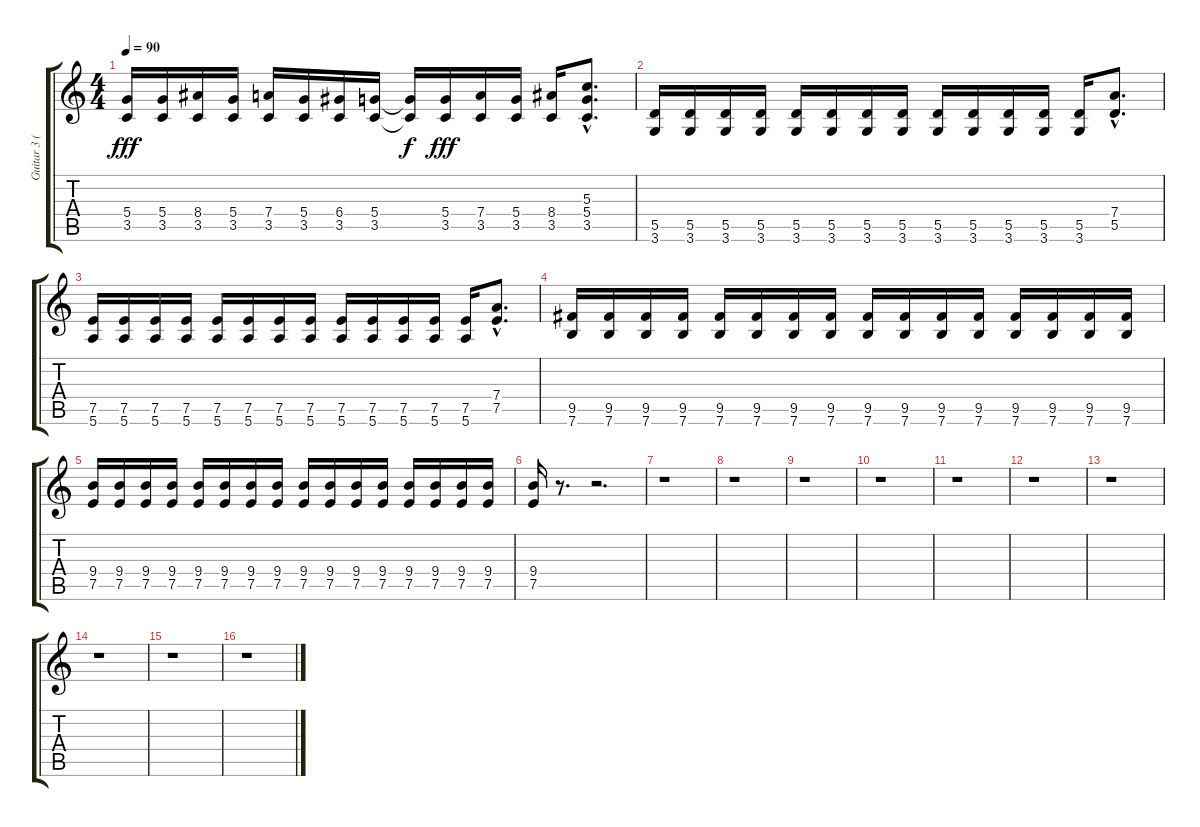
\track ("Guitar 3 (Rhythm)" "Guitar 3 (") {instrument distortionguitar}
\staff {score tabs}
\tuning (E4 B3 G3 D3 A2 E2) {hide}
\ts (4 4)
\tempo 90
\clef g2
\ks c
(5.4 3.5).16{dy fff} (5.4 3.5).16 (8.4 3.5).16 (5.4 3.5).16 (7.4 3.5).16 (5.4 3.5).16 (6.4 3.5).16 (5.4 3.5).16 (5.4{t} 3.5{t}).16{dy f} (5.4 3.5).16{dy fff} (7.4 3.5).16 (5.4 3.5).16 (8.4 3.5).16 (5.3{hac} 5.4{hac} 3.5{hac}).8{d} |
(5.5 3.6).16 (5.5 3.6).16 (5.5 3.6).16 (5.5 3.6).16 (5.5 3.6).16 (5.5 3.6).16 (5.5 3.6).16 (5.5 3.6).16 (5.5 3.6).16 (5.5 3.6).16 (5.5 3.6).16 (5.5 3.6).16 (5.5 3.6).16 (7.4{hac} 5.5{hac}).8{d} |
(7.5 5.6).16 (7.5 5.6).16 (7.5 5.6).16 (7.5 5.6).16 (7.5 5.6).16 (7.5 5.6).16 (7.5 5.6).16 (7.5 5.6).16 (7.5 5.6).16 (7.5 5.6).16 (7.5 5.6).16 (7.5 5.6).16 (7.5 5.6).16 (7.4{hac} 7.5{hac}).8{d} |
(9.5 7.6).16 (9.5 7.6).16 (9.5 7.6).16 (9.5 7.6).16 (9.5 7.6).16 (9.5 7.6).16 (9.5 7.6).16 (9.5 7.6).16 (9.5 7.6).16 (9.5 7.6).16 (9.5 7.6).16 (9.5 7.6).16 (9.5 7.6).16 (9.5 7.6).16 (9.5 7.6).16 (9.5 7.6).16 |
(9.4 7.5).16 (9.4 7.5).16 (9.4 7.5).16 (9.4 7.5).16 (9.4 7.5).16 (9.4 7.5).16 (9.4 7.5).16 (9.4 7.5).16 (9.4 7.5).16 (9.4 7.5).16 (9.4 7.5).16 (9.4 7.5).16 (9.4 7.5).16 (9.4 7.5).16 (9.4 7.5).16 (9.4 7.5).16 |
(9.4 7.5).16 r.8{d} r.2{d} |
r.1 |
r.1 |
r.1 |
r.1 |
r.1 |
r.1 |
r.1 |
r.1 |
r.1 |
r.1
